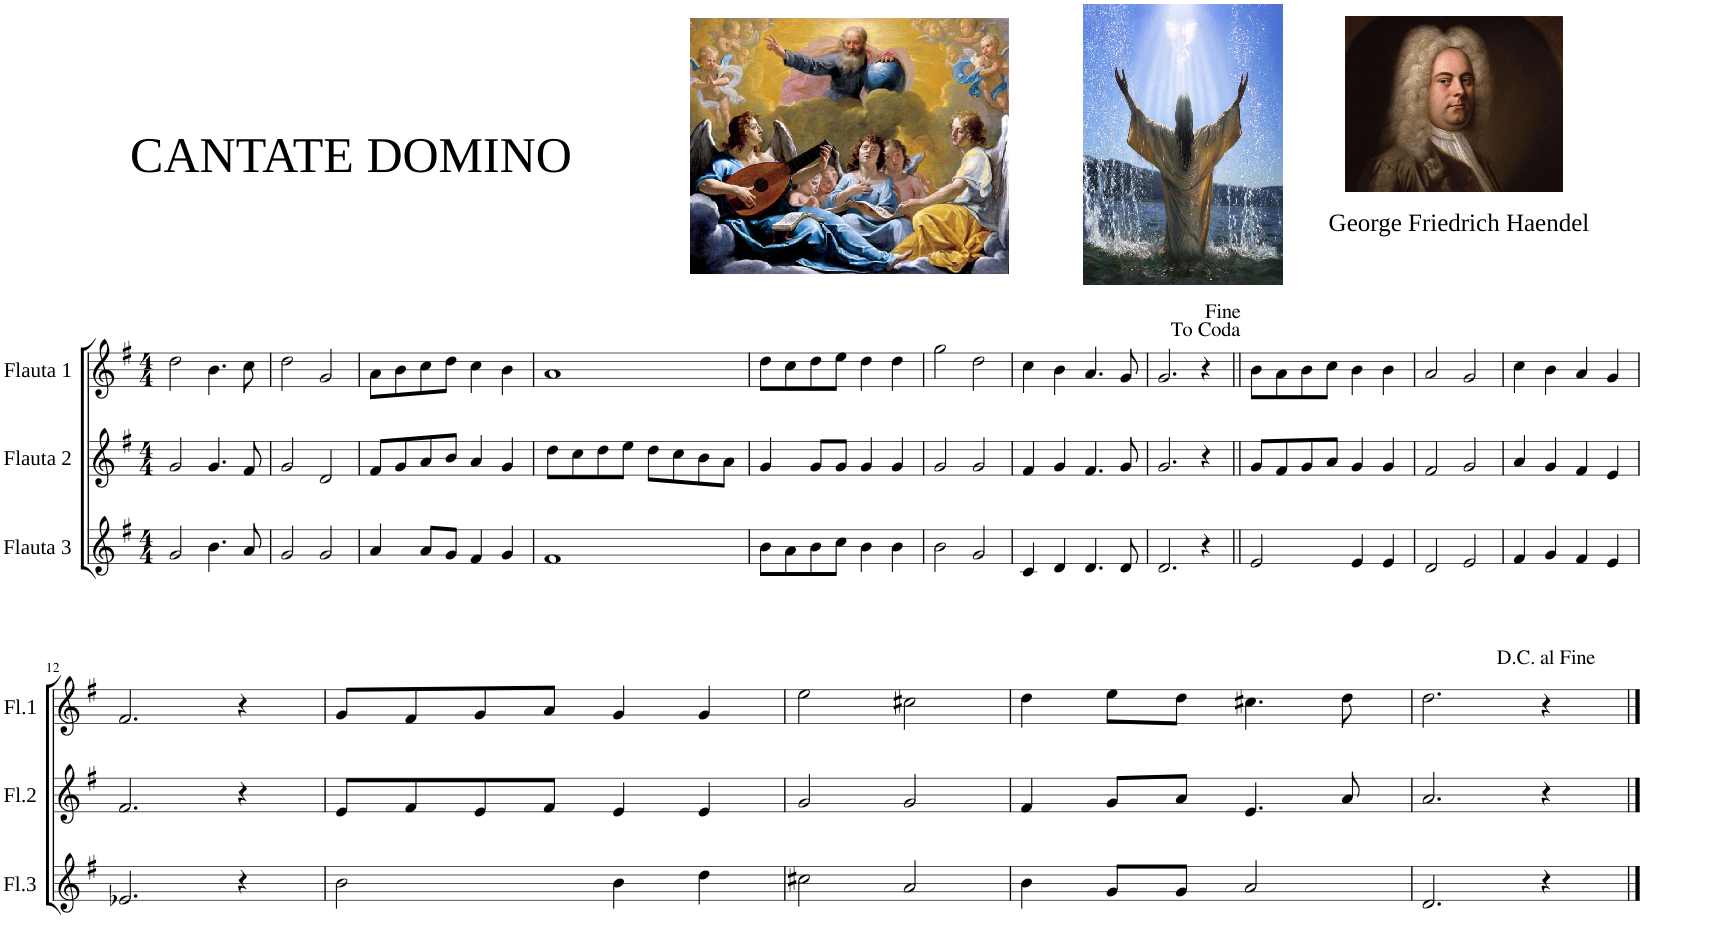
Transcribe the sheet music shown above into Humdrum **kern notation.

**kern	**kern	**kern
*part3	*part2	*part1
*staff3	*staff2	*staff1
*I"Flauta 3	*I"Flauta 2	*I"Flauta 1
*I'Fl.3	*I'Fl.2	*I'Fl.1
*clefG2	*clefG2	*clefG2
*k[f#]	*k[f#]	*k[f#]
*M4/4	*M4/4	*M4/4
=1	=1	=1
2g/	2g/	2dd\
4.b\	4.g/	4.b\
8a/	8f#/	8cc\
=2	=2	=2
2g/	2g/	2dd\
2g/	2d/	2g/
=3	=3	=3
4a/	8f#/L	8a\L
.	8g/	8b\
8a/L	8a/	8cc\
8g/J	8b/J	8dd\J
4f#/	4a/	4cc\
4g/	4g/	4b\
=4	=4	=4
1f#	8dd\L	1a
.	8cc\	.
.	8dd\	.
.	8ee\J	.
.	8dd\L	.
.	8cc\	.
.	8b\	.
.	8a\J	.
=5	=5	=5
8b\L	4g/	8dd\L
8a\	.	8cc\
8b\	8g/L	8dd\
8cc\J	8g/J	8ee\J
4b\	4g/	4dd\
4b\	4g/	4dd\
=6	=6	=6
2b\	2g/	2gg\
2g/	2g/	2dd\
=7	=7	=7
4c/	4f#/	4cc\
4d/	4g/	4b\
4.d/	4.f#/	4.a/
8d/	8g/	8g/
=8	=8	=8
2.d/	2.g/	2.g/
4r	4r	4r
=9||	=9||	=9||
2e/	8g/L	8b\L
.	8f#/	8a\
.	8g/	8b\
.	8a/J	8cc\J
4e/	4g/	4b\
4e/	4g/	4b\
=10	=10	=10
2d/	2f#/	2a/
2e/	2g/	2g/
=11	=11	=11
4f#/	4a/	4cc\
4g/	4g/	4b\
4f#/	4f#/	4a/
4e/	4e/	4g/
!!LO:LB:g=z
=12	=12	=12
2.e-X/	2.f#/	2.f#/
4r	4r	4r
=13	=13	=13
2b\	8e/L	8g/L
.	8f#/	8f#/
.	8e/	8g/
.	8f#/J	8a/J
4b\	4e/	4g/
4dd\	4e/	4g/
=14	=14	=14
2cc#X\	2g/	2ee\
2a/	2g/	2cc#X\
=15	=15	=15
4b\	4f#/	4dd\
8g/L	8g/L	8ee\L
8g/J	8a/J	8dd\J
2a/	4.e/	4.cc#X\
.	8a/	8dd\
=16	=16	=16
2.d/	2.a/	2.dd\
4r	4r	4r
==	==	==
*-	*-	*-
